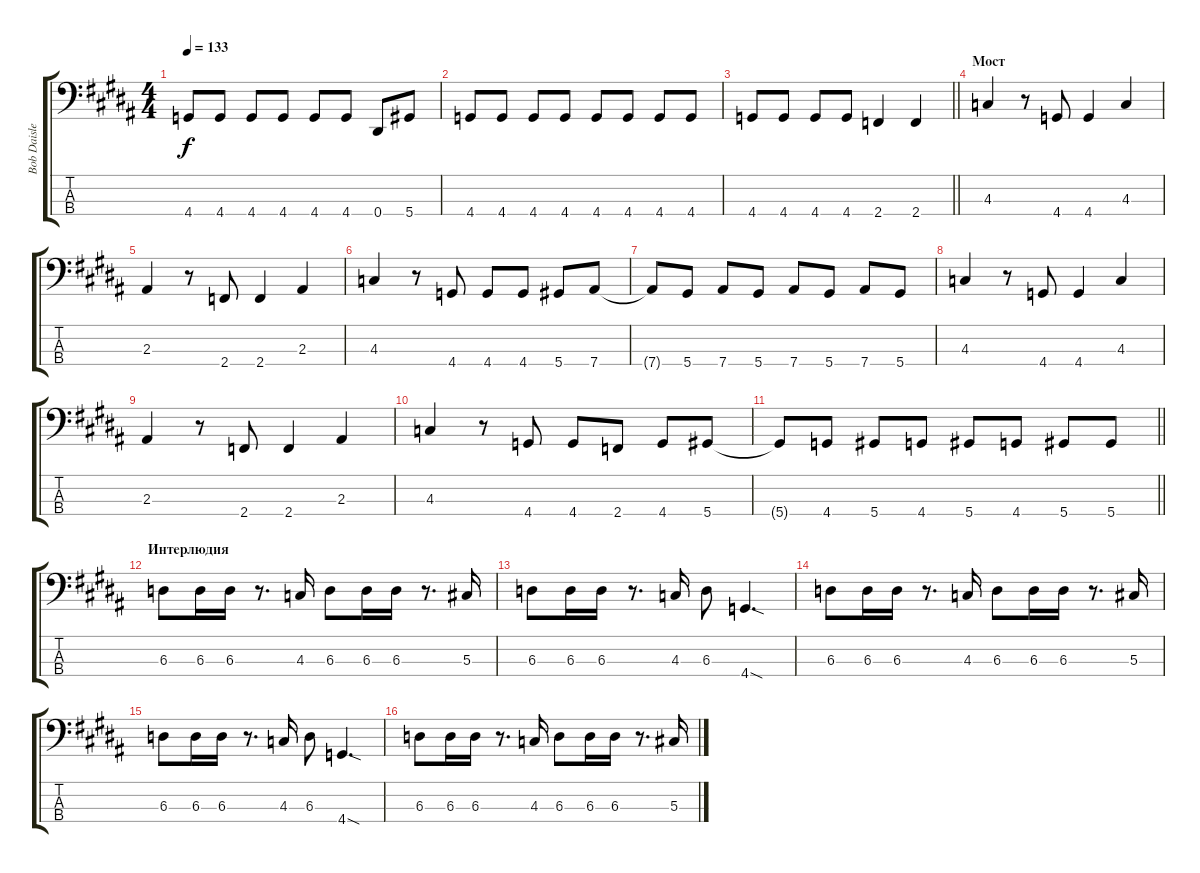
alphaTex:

\track ("Bob Daisley" "Bob Daisle") {instrument electricbassfinger}
\staff {score tabs}
\tuning (Gb2 Db2 Ab1 Eb1) {hide}
\ts (4 4)
\tempo 133
\clef f4
\ks b
4.4.8{dy f} 4.4.8 4.4.8 4.4.8 4.4.8 4.4.8 0.4.8 5.4.8 |
4.4.8 4.4.8 4.4.8 4.4.8 4.4.8 4.4.8 4.4.8 4.4.8 |
\barLineRight lightlight
4.4.8 4.4.8 4.4.8 4.4.8 2.4.4 2.4.4 |
\section ("" "Мост")
4.3.4 r.8 4.4.8 4.4.4 4.3.4 |
2.3.4 r.8 2.4.8 2.4.4 2.3.4 |
4.3.4 r.8 4.4.8 4.4.8 4.4.8 5.4.8 7.4.8 |
7.4{t}.8 5.4.8 7.4.8 5.4.8 7.4.8 5.4.8 7.4.8 5.4.8 |
4.3.4 r.8 4.4.8 4.4.4 4.3.4 |
2.3.4 r.8 2.4.8 2.4.4 2.3.4 |
4.3.4 r.8 4.4.8 4.4.8 2.4.8 4.4.8 5.4.8 |
\barLineRight lightlight
5.4{t}.8 4.4.8 5.4.8 4.4.8 5.4.8 4.4.8 5.4.8 5.4.8 |
\section ("" "Интерлюдия")
6.3.8 6.3.16 6.3.16 r.8{d} 4.3.16 6.3.8 6.3.16 6.3.16 r.8{d} 5.3.16 |
6.3.8 6.3.16 6.3.16 r.8{d} 4.3.16 6.3.8 4.4{sod}.4{d} |
6.3.8 6.3.16 6.3.16 r.8{d} 4.3.16 6.3.8 6.3.16 6.3.16 r.8{d} 5.3.16 |
6.3.8 6.3.16 6.3.16 r.8{d} 4.3.16 6.3.8 4.4{sod}.4{d} |
6.3.8 6.3.16 6.3.16 r.8{d} 4.3.16 6.3.8 6.3.16 6.3.16 r.8{d} 5.3.16
